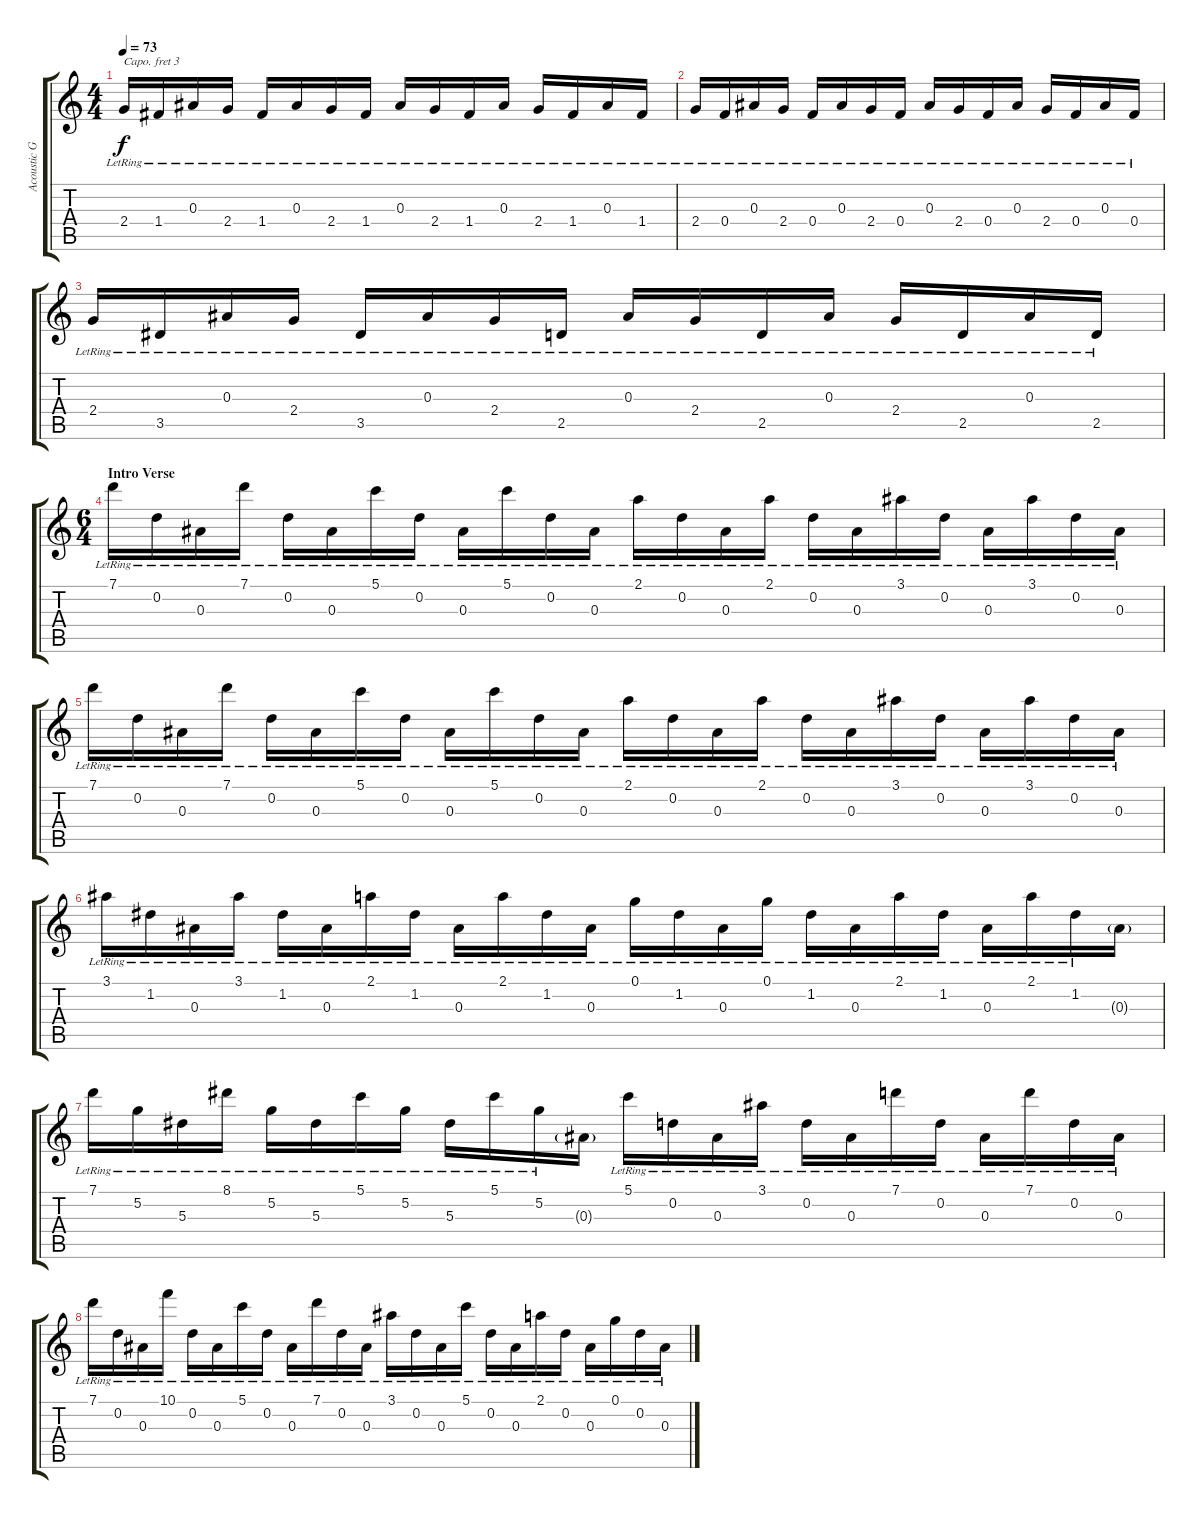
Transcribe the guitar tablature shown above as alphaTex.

\track ("Acoustic Guitar" "Acoustic G") {instrument acousticguitarsteel}
\staff {score tabs}
\capo 3
\tuning (E4 B3 G3 D3 A2 E2) {hide}
\ts (4 4)
\tempo 73
\clef g2
\ks c
2.4{lr}.16{dy f} 1.4{lr}.16 0.3{lr}.16 2.4{lr}.16 1.4{lr}.16 0.3{lr}.16 2.4{lr}.16 1.4{lr}.16 0.3{lr}.16 2.4{lr}.16 1.4{lr}.16 0.3{lr}.16 2.4{lr}.16 1.4{lr}.16 0.3{lr}.16 1.4{lr}.16 |
2.4{lr}.16 0.4{lr}.16 0.3{lr}.16 2.4{lr}.16 0.4{lr}.16 0.3{lr}.16 2.4{lr}.16 0.4{lr}.16 0.3{lr}.16 2.4{lr}.16 0.4{lr}.16 0.3{lr}.16 2.4{lr}.16 0.4{lr}.16 0.3{lr}.16 0.4{lr}.16 |
2.4{lr}.16 3.5{lr}.16 0.3{lr}.16 2.4{lr}.16 3.5{lr}.16 0.3{lr}.16 2.4{lr}.16 2.5{lr}.16 0.3{lr}.16 2.4{lr}.16 2.5{lr}.16 0.3{lr}.16 2.4{lr}.16 2.5{lr}.16 0.3{lr}.16 2.5{lr}.16 |
\ts (6 4)
\section ("" "Intro Verse")
7.1{lr}.16 0.2{lr}.16 0.3{lr}.16 7.1{lr}.16 0.2{lr}.16 0.3{lr}.16 5.1{lr}.16 0.2{lr}.16 0.3{lr}.16 5.1{lr}.16 0.2{lr}.16 0.3{lr}.16 2.1{lr}.16 0.2{lr}.16 0.3{lr}.16 2.1{lr}.16 0.2{lr}.16 0.3{lr}.16 3.1{lr}.16 0.2{lr}.16 0.3{lr}.16 3.1{lr}.16 0.2{lr}.16 0.3{lr}.16 |
7.1{lr}.16 0.2{lr}.16 0.3{lr}.16 7.1{lr}.16 0.2{lr}.16 0.3{lr}.16 5.1{lr}.16 0.2{lr}.16 0.3{lr}.16 5.1{lr}.16 0.2{lr}.16 0.3{lr}.16 2.1{lr}.16 0.2{lr}.16 0.3{lr}.16 2.1{lr}.16 0.2{lr}.16 0.3{lr}.16 3.1{lr}.16 0.2{lr}.16 0.3{lr}.16 3.1{lr}.16 0.2{lr}.16 0.3{lr}.16 |
3.1{lr}.16 1.2{lr}.16 0.3{lr}.16 3.1{lr}.16 1.2{lr}.16 0.3{lr}.16 2.1{lr}.16 1.2{lr}.16 0.3{lr}.16 2.1{lr}.16 1.2{lr}.16 0.3{lr}.16 0.1{lr}.16 1.2{lr}.16 0.3{lr}.16 0.1{lr}.16 1.2{lr}.16 0.3{lr}.16 2.1{lr}.16 1.2{lr}.16 0.3{lr}.16 2.1{lr}.16 1.2{lr}.16 0.3{g}.16 |
7.1{lr}.16 5.2{lr}.16 5.3{lr}.16 8.1{lr}.16 5.2{lr}.16 5.3{lr}.16 5.1{lr}.16 5.2{lr}.16 5.3{lr}.16 5.1{lr}.16 5.2{lr}.16 0.3{g}.16 5.1{lr}.16 0.2{lr}.16 0.3{lr}.16 3.1{lr}.16 0.2{lr}.16 0.3{lr}.16 7.1{lr}.16 0.2{lr}.16 0.3{lr}.16 7.1{lr}.16 0.2{lr}.16 0.3{lr}.16 |
7.1{lr}.16 0.2{lr}.16 0.3{lr}.16 10.1{lr}.16 0.2{lr}.16 0.3{lr}.16 5.1{lr}.16 0.2{lr}.16 0.3{lr}.16 7.1{lr}.16 0.2{lr}.16 0.3{lr}.16 3.1{lr}.16 0.2{lr}.16 0.3{lr}.16 5.1{lr}.16 0.2{lr}.16 0.3{lr}.16 2.1{lr}.16 0.2{lr}.16 0.3{lr}.16 0.1{lr}.16 0.2{lr}.16 0.3{lr}.16
